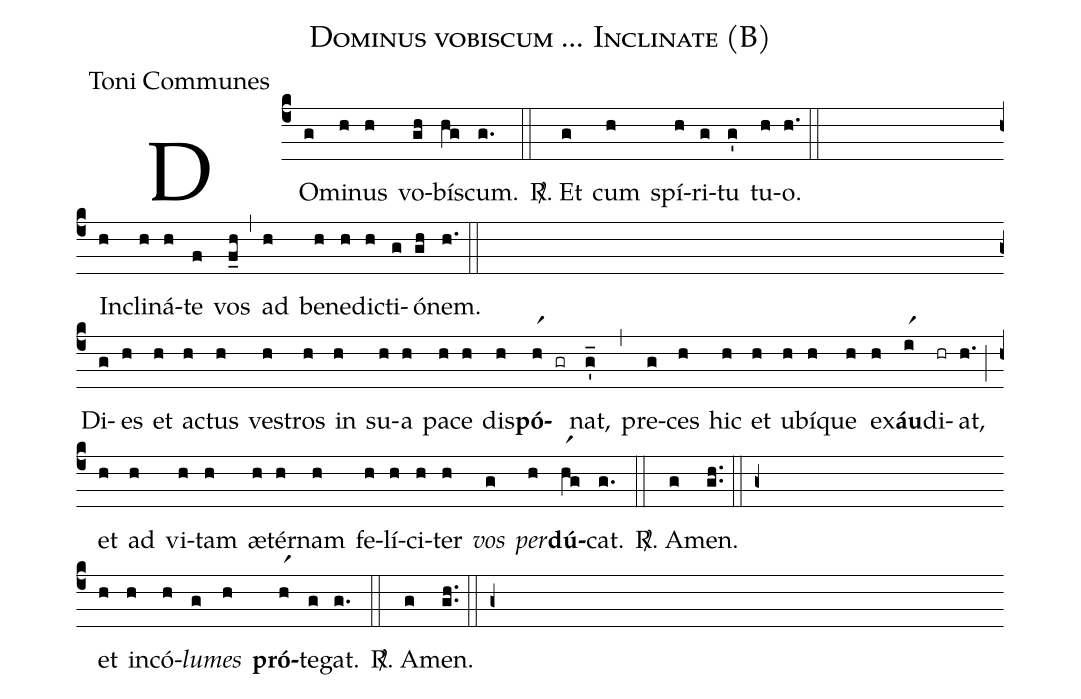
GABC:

name:Dominus vobiscum ... Inclinate (B);
office-part:Toni Communes;
%%
(c4) DO(g)mi(h)nus(h) vo(gh)bís(hg)cum.(g.) (::) <sp>R/</sp>. Et(g) cum(h) spí(h)ri(g)tu(g') tu(h)o.(h.) (::) (Z)
In(h)cli(h)ná(h)te(f) vos(f_h) (,) ad(h) be(h)ne(h)di(h)cti(g)ó(gh)nem.(h.) (::) (Z)
Di(g)es(h) et(h) a(h)ctus(h) ve(h)stros(h) in(h) su(h)a(h) pa(h)ce(h) dis(h)<b>pó</b>(hr1)(gr)nat,(g'_) (,) pre(g)ces(h) hic(h) et(h) u(h)bí(h)que(h) ex(h)<b>áu</b>(ir1)di(hr)at,(h.) (;) et(h) ad(h) vi(h)tam(h) æ(h)tér(h)nam(h) fe(h)lí(h)ci(h)ter(h) <i>vos</i>(g) <i>per</i>(h)<b>dú</b>(hr1g)cat.(g.) (::) <sp>R/</sp>. A(g)men.(gh..) (::) (g+) (Z-)
et(h) in(h)có(h)<i>lu</i>(g)<i>mes</i>(h) <b>pró</b>(hr1)te(g)gat.(g.) (::) <sp>R/</sp>. A(g)men.(gh..) (::) (g+)
